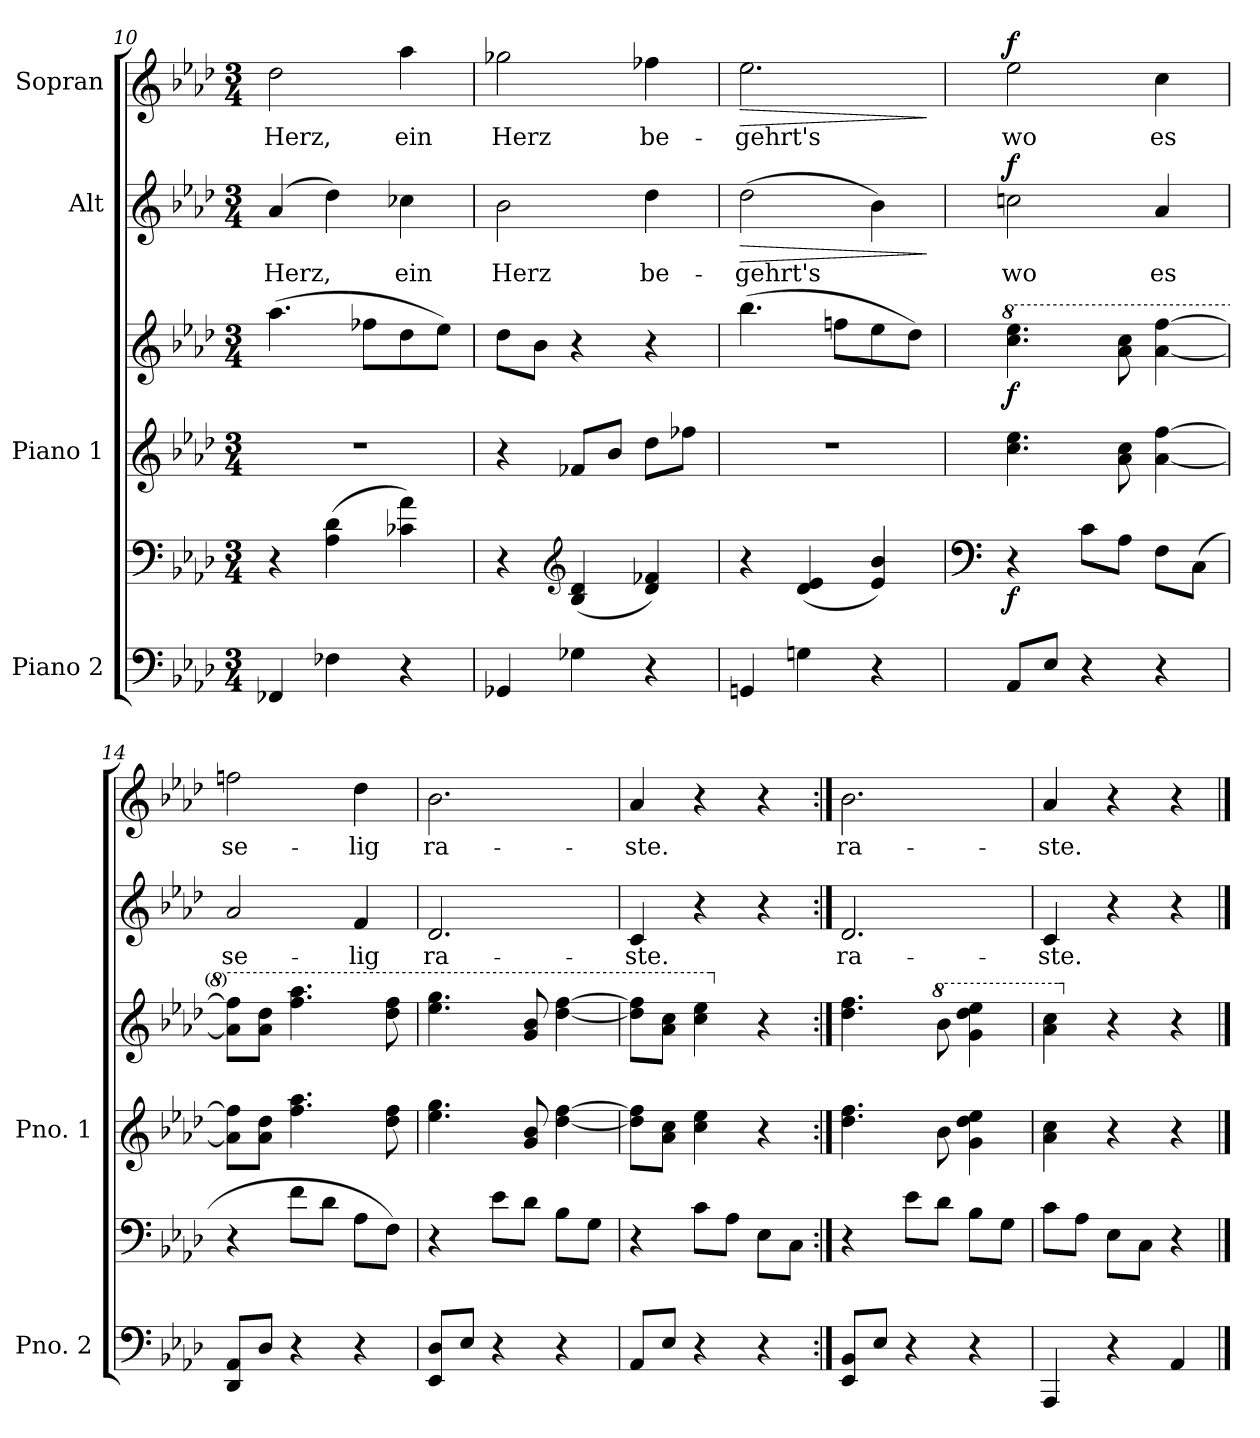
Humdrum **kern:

**kern	**kern	**dynam	**kern	**kern	**dynam	**kern	**text	**dynam	**kern	**text	**dynam
*part4	*part4	*part4	*part3	*part3	*part3	*part2	*part2	*part2	*part1	*part1	*part1
*staff6	*staff5	*staff5/6	*staff4	*staff3	*staff3/4	*staff2	*staff2	*staff2	*staff1	*staff1	*staff1
*I"Piano 2	*	*	*I"Piano 1	*	*	*I"Alt	*	*	*I"Sopran	*	*
*I'Pno. 2	*	*	*I'Pno. 1	*	*	*	*	*	*	*	*
*clefF4	*clefF4	*	*clefG2	*clefG2	*	*clefG2	*	*	*clefG2	*	*
*k[b-e-a-d-]	*k[b-e-a-d-]	*	*k[b-e-a-d-]	*k[b-e-a-d-]	*	*k[b-e-a-d-]	*	*	*k[b-e-a-d-]	*	*
*A-:	*A-:	*	*A-:	*A-:	*	*A-:	*	*	*A-:	*	*
*M3/4	*M3/4	*	*M3/4	*M3/4	*	*M3/4	*	*	*M3/4	*	*
=10	=10	=10	=10	=10	=10	=10	=10	=10	=10	=10	=10
4FF-X/	4r	.	2.r	(4.aa-\	.	(4a-/	Herz,	.	2dd-\	Herz,	.
4F-X\	(4A-\ 4d-\	.	.	.	.	4dd-\)	.	.	.	.	.
.	.	.	.	8ff-X\L	.	.	.	.	.	.	.
4r	4c-X\ 4a-\)	.	.	8dd-\	.	4cc-X\	ein	.	4aa-\	ein	.
.	.	.	.	8ee-\J)	.	.	.	.	.	.	.
=11	=11	=11	=11	=11	=11	=11	=11	=11	=11	=11	=11
4GG-X/	4r	.	4r	(8dd-\L	.	2b-\	Herz	.	2gg-X\	Herz	.
.	.	.	.	8b-\J	.	.	.	.	.	.	.
*	*clefG2	*	*	*	*	*	*	*	*	*	*
4G-X\	(4B-/ 4d-/	.	8f-X/L	4r	.	.	.	.	.	.	.
.	.	.	8b-/J	.	.	.	.	.	.	.	.
4r	4d-/ 4f-X/)	.	8dd-\L	4r	.	4dd-\	be-	.	4ff-X\	be-	.
.	.	.	8ff-X\J)	.	.	.	.	.	.	.	.
=12	=12	=12	=12	=12	=12	=12	=12	=12	=12	=12	=12
!	!	!	!	!	!	!	!	!LO:HP:b	!	!	!LO:HP:b
4GGn/	4r	.	2.r	(4.bb-\	.	(2dd-\	-gehrt's	>	2.ee-\	-gehrt's	>
4Gn\	(4d-/ 4e-/	.	.	.	.	.	.	.	.	.	.
.	.	.	.	8ffn\L	.	.	.	.	.	.	.
4r	4e-/ 4b-/)	.	.	8ee-\	.	4b-\)	.	.	.	.	.
.	.	.	.	8dd-\J)	.	.	.	.	.	.	.
.	.	.	.	.	.	.	.	]	.	.	]
=13	=13	=13	=13	=13	=13	=13	=13	=13	=13	=13	=13
*	*clefF4	*	*	*	*	*	*	*	*	*	*
*	*	*	*	*8va	*	*	*	*	*	*	*
!	!	!LO:DY:b	!	!	!LO:DY:b	!	!	!LO:DY:a	!	!	!LO:DY:a
(8AA-/L	4r	f	4.cc\ 4.ee-\	4.ccc\ 4.eee-\	f	2ccn\	wo	f	2ee-\	wo	f
8E-/J	.	.	.	.	.	.	.	.	.	.	.
4r	8c\L	.	.	.	.	.	.	.	.	.	.
.	8A-\J	.	8a-\ 8cc\	8aa-\ 8ccc\	.	.	.	.	.	.	.
4r	8F\L	.	[4a-\ [4ff\	[4aa-\ [4fff\	.	4a-/	es	.	4cc\	es	.
.	(8C\J	.	.	.	.	.	.	.	.	.	.
!!LO:LB:g=z
=14	=14	=14	=14	=14	=14	=14	=14	=14	=14	=14	=14
(8DD-/ 8AA-/L	4r	.	8a-\] 8ff\]L	8aa-\] 8fff\]L	.	2a-/	se-	.	2ffn\	se-	.
8D-/J	.	.	8a-\ 8dd-\J	8aa-\ 8ddd-\J	.	.	.	.	.	.	.
4r	8f\L	.	4.ff\ 4.aa-\	4.fff\ 4.aaa-\	.	.	.	.	.	.	.
.	8d-\J	.	.	.	.	.	.	.	.	.	.
4r	8A-\L	.	.	.	.	4f/	-lig	.	4dd-\	-lig	.
.	8F\J)	.	8dd-\ 8ff\	8ddd-\ 8fff\	.	.	.	.	.	.	.
=15	=15	=15	=15	=15	=15	=15	=15	=15	=15	=15	=15
(8EE-/ 8D-/L	4r	.	4.ee-\ 4.gg\	4.eee-\ 4.ggg\	.	2.d-/	ra-	.	2.b-\	ra-	.
8E-/J	.	.	.	.	.	.	.	.	.	.	.
4r	8e-\L	.	.	.	.	.	.	.	.	.	.
.	8d-\J	.	8g/ 8b-/	8gg/ 8bb-/	.	.	.	.	.	.	.
4r	8B-\L	.	[4dd-\ [4ff\	[4ddd-\ [4fff\	.	.	.	.	.	.	.
.	8G\J)	.	.	.	.	.	.	.	.	.	.
=16	=16	=16	=16	=16	=16	=16	=16	=16	=16	=16	=16
(8AA-/L	4r	.	8dd-\] 8ff\]L	8ddd-\] 8fff\]L	.	4c/	-ste.	.	4a-/	-ste.	.
8E-/J	.	.	8a-\ 8cc\J	8aa-\ 8ccc\J	.	.	.	.	.	.	.
4r	8c\L	.	4cc\ 4ee-\	4ccc\ 4eee-\	.	4r	.	.	4r	.	.
.	8A-\J	.	.	.	.	.	.	.	.	.	.
*	*	*	*	*X8va	*	*	*	*	*	*	*
4r	8E-\L	.	4r	4r	.	4r	.	.	4r	.	.
.	8C\J)	.	.	.	.	.	.	.	.	.	.
=17:|!	=17:|!	=17:|!	=17:|!	=17:|!	=17:|!	=17:|!	=17:|!	=17:|!	=17:|!	=17:|!	=17:|!
8EE-/ 8BB-/L	4r	.	4.dd-\ 4.ff\	4.dd-\ 4.ff\	.	2.d-/	ra-	.	2.b-\	ra-	.
8E-/J	.	.	.	.	.	.	.	.	.	.	.
4r	8e-\L	.	.	.	.	.	.	.	.	.	.
*	*	*	*	*8va	*	*	*	*	*	*	*
.	8d-\J	.	8b-\	8bb-\	.	.	.	.	.	.	.
4r	8B-\L	.	4g\ 4dd-\ 4ee-\	4gg\ 4ddd-\ 4eee-\	.	.	.	.	.	.	.
.	8G\J)	.	.	.	.	.	.	.	.	.	.
=18	=18	=18	=18	=18	=18	=18	=18	=18	=18	=18	=18
4AAA-/	8c\L	.	4a-\ 4cc\	4aa-\ 4ccc\	.	4c/	-ste.	.	4a-/	-ste.	.
.	8A-\J	.	.	.	.	.	.	.	.	.	.
*	*	*	*	*X8va	*	*	*	*	*	*	*
4r	8E-\L	.	4r	4r	.	4r	.	.	4r	.	.
.	8C\J	.	.	.	.	.	.	.	.	.	.
4AA-/	4r	.	4r	4r	.	4r	.	.	4r	.	.
==	==	==	==	==	==	==	==	==	==	==	==
*-	*-	*-	*-	*-	*-	*-	*-	*-	*-	*-	*-
